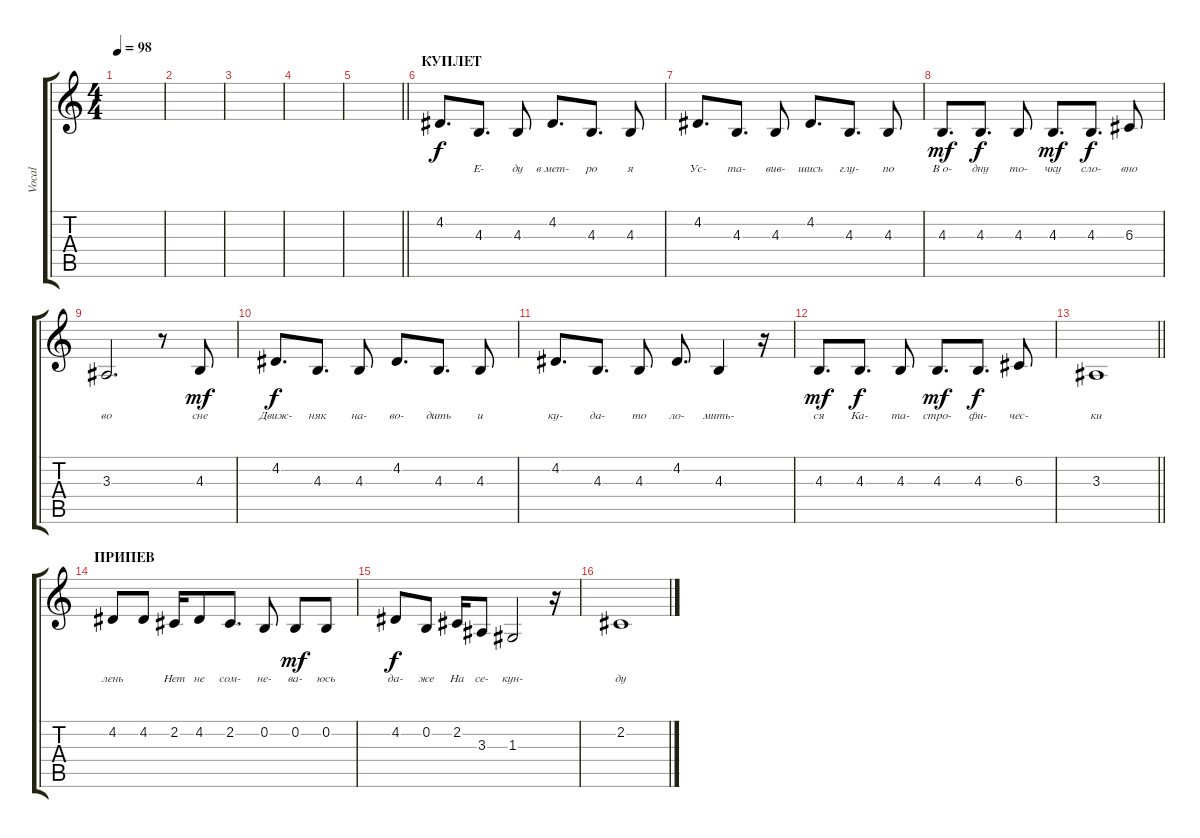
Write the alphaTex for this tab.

\track ("Vocal" "Vocal") {instrument flute}
\staff {score tabs}
\tuning (E4 B3 G3 D3 A2 E2) {hide}
\ts (4 4)
\tempo 98
\clef g2
\ks c
|
|
|
|
\barLineRight lightlight
|
\section ("" "КУПЛЕТ")
4.2.8{d lyrics (0 "") lyrics (1 "") lyrics (2 "") lyrics (3 "") lyrics (4 "")} 4.3.8{d lyrics (0 "Е-") lyrics (1 "") lyrics (2 "") lyrics (3 "") lyrics (4 "")} 4.3.8{lyrics (0 "ду") lyrics (1 "") lyrics (2 "") lyrics (3 "") lyrics (4 "")} 4.2.8{d lyrics (0 "в мет-") lyrics (1 "") lyrics (2 "") lyrics (3 "") lyrics (4 "")} 4.3.8{d lyrics (0 "ро") lyrics (1 "") lyrics (2 "") lyrics (3 "") lyrics (4 "")} 4.3.8{lyrics (0 "я") lyrics (1 "") lyrics (2 "") lyrics (3 "") lyrics (4 "")} |
4.2.8{d lyrics (0 "Ус-") lyrics (1 "") lyrics (2 "") lyrics (3 "") lyrics (4 "")} 4.3.8{d lyrics (0 "та-") lyrics (1 "") lyrics (2 "") lyrics (3 "") lyrics (4 "")} 4.3.8{lyrics (0 "вив-") lyrics (1 "") lyrics (2 "") lyrics (3 "") lyrics (4 "")} 4.2.8{d lyrics (0 "шись") lyrics (1 "") lyrics (2 "") lyrics (3 "") lyrics (4 "")} 4.3.8{d lyrics (0 "глу-") lyrics (1 "") lyrics (2 "") lyrics (3 "") lyrics (4 "")} 4.3.8{lyrics (0 "по") lyrics (1 "") lyrics (2 "") lyrics (3 "") lyrics (4 "")} |
4.3.8{d lyrics (0 "В о-") lyrics (1 "") lyrics (2 "") lyrics (3 "") lyrics (4 "") dy mf} 4.3.8{d lyrics (0 "дну") lyrics (1 "") lyrics (2 "") lyrics (3 "") lyrics (4 "") dy f} 4.3.8{lyrics (0 "то-") lyrics (1 "") lyrics (2 "") lyrics (3 "") lyrics (4 "")} 4.3.8{d lyrics (0 "чку") lyrics (1 "") lyrics (2 "") lyrics (3 "") lyrics (4 "") dy mf} 4.3.8{d lyrics (0 "сло-") lyrics (1 "") lyrics (2 "") lyrics (3 "") lyrics (4 "") dy f} 6.3.8{lyrics (0 "вно") lyrics (1 "") lyrics (2 "") lyrics (3 "") lyrics (4 "")} |
3.3.2{d lyrics (0 "во") lyrics (1 "") lyrics (2 "") lyrics (3 "") lyrics (4 "")} r.8 4.3.8{lyrics (0 "сне") lyrics (1 "") lyrics (2 "") lyrics (3 "") lyrics (4 "") dy mf} |
4.2.8{d lyrics (0 "Движ-") lyrics (1 "") lyrics (2 "") lyrics (3 "") lyrics (4 "") dy f} 4.3.8{d lyrics (0 "няк") lyrics (1 "") lyrics (2 "") lyrics (3 "") lyrics (4 "")} 4.3.8{lyrics (0 "на-") lyrics (1 "") lyrics (2 "") lyrics (3 "") lyrics (4 "")} 4.2.8{d lyrics (0 "во-") lyrics (1 "") lyrics (2 "") lyrics (3 "") lyrics (4 "")} 4.3.8{d lyrics (0 "дить") lyrics (1 "") lyrics (2 "") lyrics (3 "") lyrics (4 "")} 4.3.8{lyrics (0 "и") lyrics (1 "") lyrics (2 "") lyrics (3 "") lyrics (4 "")} |
4.2.8{d lyrics (0 "ку-") lyrics (1 "") lyrics (2 "") lyrics (3 "") lyrics (4 "")} 4.3.8{d lyrics (0 "да-") lyrics (1 "") lyrics (2 "") lyrics (3 "") lyrics (4 "")} 4.3.8{lyrics (0 "то") lyrics (1 "") lyrics (2 "") lyrics (3 "") lyrics (4 "")} 4.2.8{d lyrics (0 "ло-") lyrics (1 "") lyrics (2 "") lyrics (3 "") lyrics (4 "")} 4.3.4{lyrics (0 "мить-") lyrics (1 "") lyrics (2 "") lyrics (3 "") lyrics (4 "")} r.16 |
4.3.8{d lyrics (0 "ся") lyrics (1 "") lyrics (2 "") lyrics (3 "") lyrics (4 "") dy mf} 4.3.8{d lyrics (0 "Ка-") lyrics (1 "") lyrics (2 "") lyrics (3 "") lyrics (4 "") dy f} 4.3.8{lyrics (0 "та-") lyrics (1 "") lyrics (2 "") lyrics (3 "") lyrics (4 "")} 4.3.8{d lyrics (0 "стро-") lyrics (1 "") lyrics (2 "") lyrics (3 "") lyrics (4 "") dy mf} 4.3.8{d lyrics (0 "фи-") lyrics (1 "") lyrics (2 "") lyrics (3 "") lyrics (4 "") dy f} 6.3.8{lyrics (0 "чес-") lyrics (1 "") lyrics (2 "") lyrics (3 "") lyrics (4 "")} |
\barLineRight lightlight
3.3.1{lyrics (0 "ки") lyrics (1 "") lyrics (2 "") lyrics (3 "") lyrics (4 "")} |
\section ("" "ПРИПЕВ")
4.2.8{lyrics (0 "лень") lyrics (1 "") lyrics (2 "") lyrics (3 "") lyrics (4 "")} 4.2.8{lyrics (0 "") lyrics (1 "") lyrics (2 "") lyrics (3 "") lyrics (4 "")} 2.2.16{lyrics (0 "Нет") lyrics (1 "") lyrics (2 "") lyrics (3 "") lyrics (4 "")} 4.2.8{lyrics (0 "не") lyrics (1 "") lyrics (2 "") lyrics (3 "") lyrics (4 "")} 2.2.8{d lyrics (0 "сом-") lyrics (1 "") lyrics (2 "") lyrics (3 "") lyrics (4 "")} 0.2.8{lyrics (0 "не-") lyrics (1 "") lyrics (2 "") lyrics (3 "") lyrics (4 "")} 0.2.8{lyrics (0 "ва-") lyrics (1 "") lyrics (2 "") lyrics (3 "") lyrics (4 "") dy mf} 0.2.8{lyrics (0 "юсь") lyrics (1 "") lyrics (2 "") lyrics (3 "") lyrics (4 "")} |
4.2.8{lyrics (0 "да-") lyrics (1 "") lyrics (2 "") lyrics (3 "") lyrics (4 "") dy f} 0.2.8{lyrics (0 "же") lyrics (1 "") lyrics (2 "") lyrics (3 "") lyrics (4 "")} 2.2.16{lyrics (0 "На") lyrics (1 "") lyrics (2 "") lyrics (3 "") lyrics (4 "")} 3.3.8{lyrics (0 "се-") lyrics (1 "") lyrics (2 "") lyrics (3 "") lyrics (4 "")} 1.3.2{lyrics (0 "кун-") lyrics (1 "") lyrics (2 "") lyrics (3 "") lyrics (4 "")} r.16 |
2.2.1{lyrics (0 "ду") lyrics (1 "") lyrics (2 "") lyrics (3 "") lyrics (4 "")}
